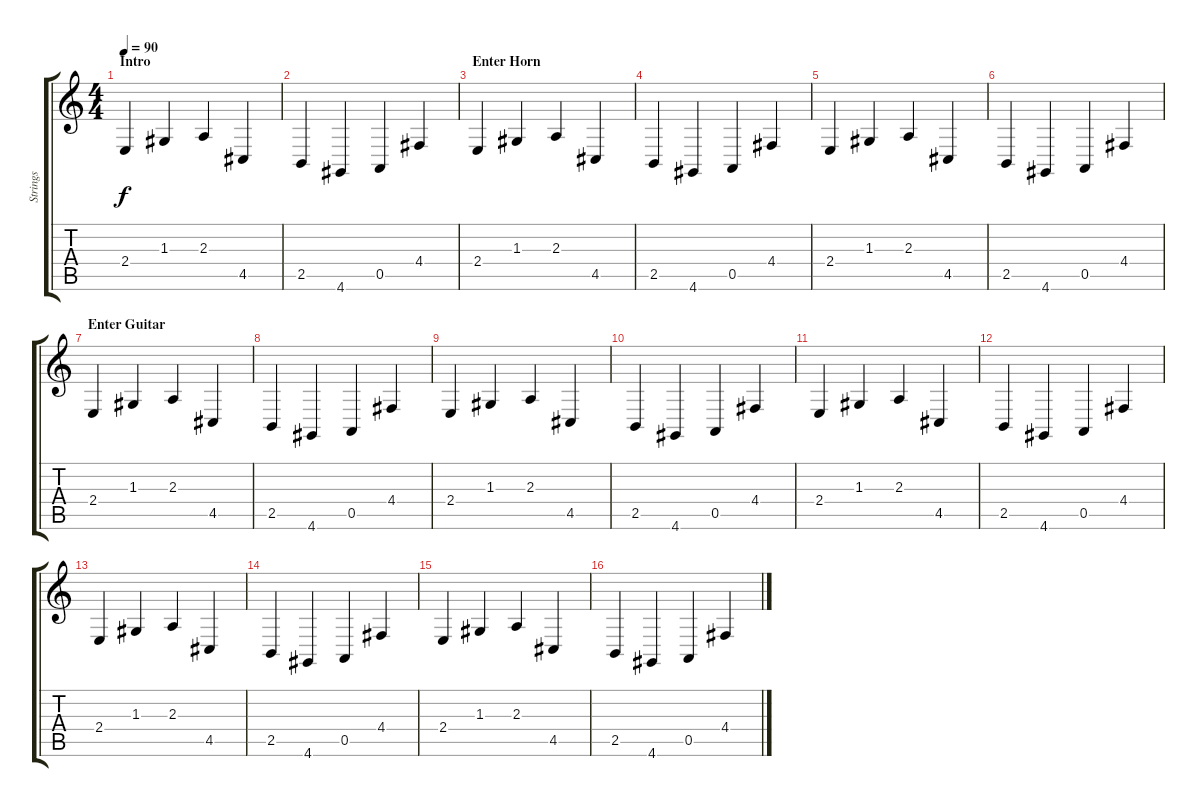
\track ("Strings" "Strings") {instrument stringensemble2}
\staff {score tabs}
\tuning (E4 B3 G3 D3 A2 E2) {hide}
\ts (4 4)
\section ("" "Intro")
\tempo 90
\tempo 53
\tempo 52
\tempo 90
\clef g2
\ks c
2.4.4{dy f instrument stringensemble2} 1.3.4 2.3.4 4.5.4 |
2.5.4 4.6.4 0.5.4 4.4.4 |
\section ("" "Enter Horn")
2.4.4 1.3.4 2.3.4 4.5.4 |
2.5.4 4.6.4 0.5.4 4.4.4 |
2.4.4 1.3.4 2.3.4 4.5.4 |
2.5.4 4.6.4 0.5.4 4.4.4 |
\section ("" "Enter Guitar")
2.4.4 1.3.4 2.3.4 4.5.4 |
2.5.4 4.6.4 0.5.4 4.4.4 |
2.4.4 1.3.4 2.3.4 4.5.4 |
2.5.4 4.6.4 0.5.4 4.4.4 |
2.4.4 1.3.4 2.3.4 4.5.4 |
2.5.4 4.6.4 0.5.4 4.4.4 |
2.4.4 1.3.4 2.3.4 4.5.4 |
2.5.4 4.6.4 0.5.4 4.4.4 |
2.4.4 1.3.4 2.3.4 4.5.4 |
2.5.4 4.6.4 0.5.4 4.4.4
